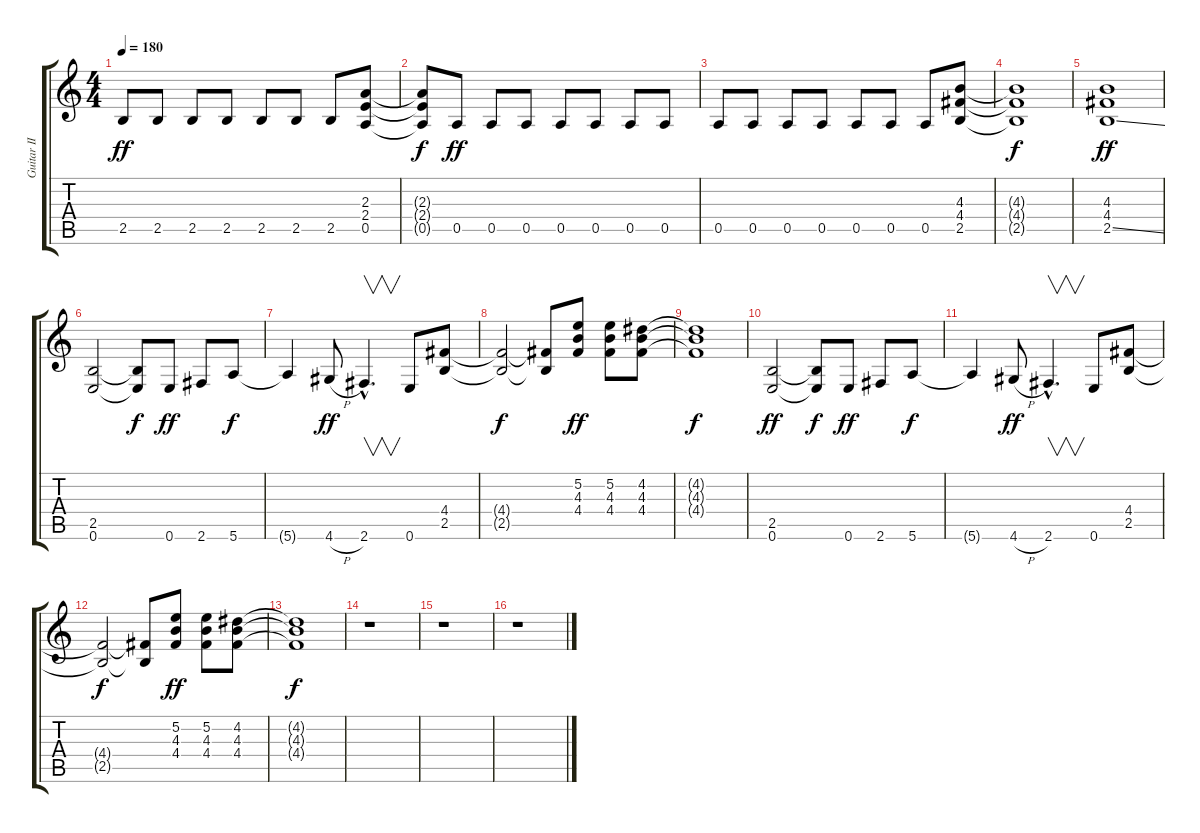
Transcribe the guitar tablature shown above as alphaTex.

\track ("Guitar II" "Guitar II") {instrument distortionguitar}
\staff {score tabs}
\tuning (E4 B3 G3 D3 A2 E2) {hide}
\ts (4 4)
\tempo 180
\clef g2
\ks c
2.5.8{dy ff} 2.5.8 2.5.8 2.5.8 2.5.8 2.5.8 2.5.8 (2.3 2.4 0.5).8 |
(2.3{t} 2.4{t} 0.5{t}).8{dy f} 0.5.8{dy ff} 0.5.8 0.5.8 0.5.8 0.5.8 0.5.8 0.5.8 |
0.5.8 0.5.8 0.5.8 0.5.8 0.5.8 0.5.8 0.5.8 (4.3 4.4 2.5).8 |
(4.3{t} 4.4{t} 2.5{t}).1{dy f} |
(4.3 4.4 2.5{ss}).1{dy ff} |
(2.5 0.6).2 (2.5{t} 0.6{t}).8{dy f} 0.6.8{dy ff} 2.6.8 5.6.8{dy f} |
5.6{t}.4 4.6{h}.8{dy ff} 2.6{hac}.4{v d} 0.6.8 (4.4 2.5).8 |
(4.4{t} 2.5{t}).2{dy f} (4.4{t} 2.5{t}).8 (5.2 4.3 4.4).8{dy ff} (5.2 4.3 4.4).8 (4.2 4.3 4.4).8 |
(4.2{t} 4.3{t} 4.4{t}).1{dy f} |
(2.5 0.6).2{dy ff} (2.5{t} 0.6{t}).8{dy f} 0.6.8{dy ff} 2.6.8 5.6.8{dy f} |
5.6{t}.4 4.6{h}.8{dy ff} 2.6{hac}.4{v d} 0.6.8 (4.4 2.5).8 |
(4.4{t} 2.5{t}).2{dy f} (4.4{t} 2.5{t}).8 (5.2 4.3 4.4).8{dy ff} (5.2 4.3 4.4).8 (4.2 4.3 4.4).8 |
(4.2{t} 4.3{t} 4.4{t}).1{dy f} |
r.1 |
r.1 |
r.1
